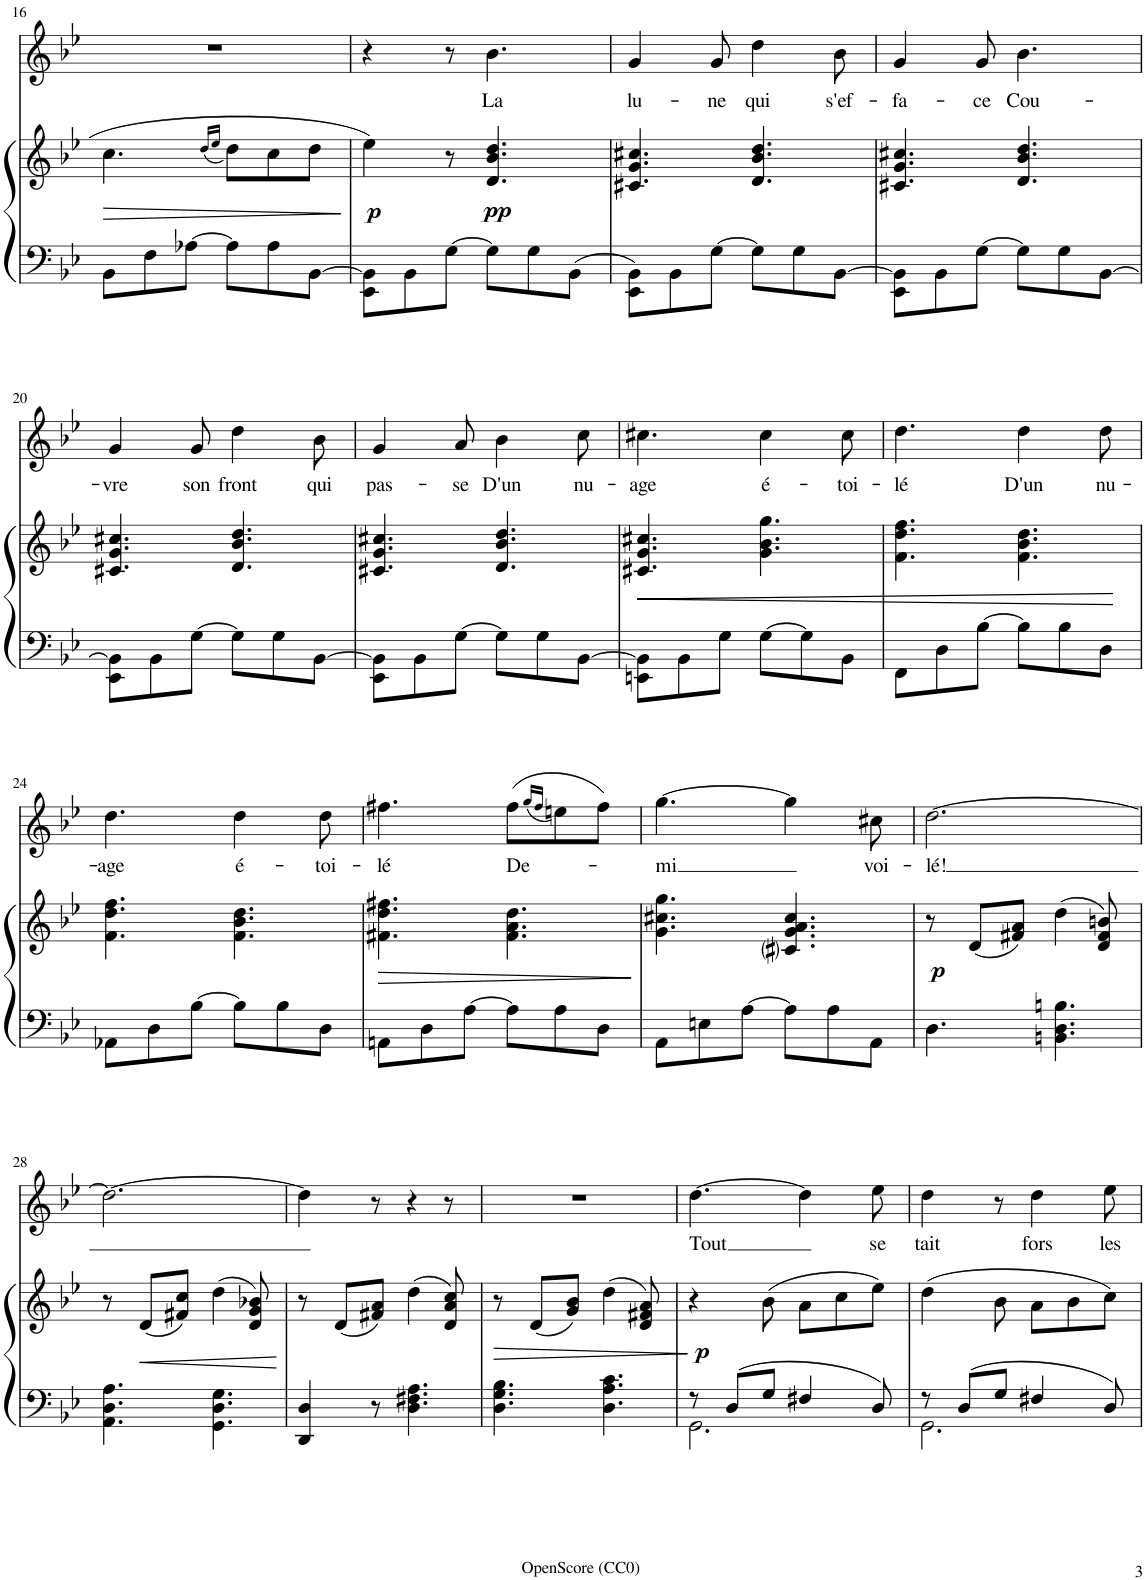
**kern	**kern	**dynam	**kern	**text
*part2	*part2	*part2	*part1	*part1
*staff3	*staff2	*staff2/3	*staff1	*staff1
*I"Piano	*	*	*I"Voice	*
*I'Pno	*	*	*	*
!!LO:PB:g=z
*clefF4	*clefG2	*	*clefG2	*
*k[b-e-]	*k[b-e-]	*	*k[b-e-]	*
*M6/8	*M6/8	*	*M6/8	*
=16	=16	=16	=16	=16
!	!	!LO:HP:b	!	!
8BB-\L	4.cc\	>	2.r	.
8F\	.	.	.	.
[8A-X\J	.	.	.	.
.	(16qdd/LL	.	.	.
.	16qee-/JJ	.	.	.
8A-\L]	8dd\L)	.	.	.
8A-\	8cc\	.	.	.
[8BB-\J	8dd\J	.	.	.
.	.	]	.	.
=17	=17	=17	=17	=17
!	!	!LO:DY:b	!	!
8EE-\ 8BB-\]L	4ee-\	p	4r	.
8BB-\	.	.	.	.
[8G\J	8r	.	8r	.
!	!	!LO:DY:b	!	!LO:LY:b
8G\L]	4.d/ 4.b-/ 4.dd/	pp	4.b-\	La
8G\	.	.	.	.
8BB-\J	.	.	.	.
=18	=18	=18	=18	=18
!	!	!	!	!LO:LY:b
8EE-\ 8BB-\L	4.c#X/ 4.g/ 4.cc#X/	.	4g/	lu-
8BB-\	.	.	.	.
!	!	!	!	!LO:LY:b
[8G\J	.	.	8g/	-ne
!	!	!	!	!LO:LY:b
8G\L]	4.d/ 4.b-/ 4.dd/	.	4dd\	qui
8G\	.	.	.	.
!	!	!	!	!LO:LY:b
[8BB-\J	.	.	8b-\	s'ef-
=19	=19	=19	=19	=19
!	!	!	!	!LO:LY:b
8EE-\ 8BB-\]L	4.c#X/ 4.g/ 4.cc#X/	.	4g/	-fa-
8BB-\	.	.	.	.
!	!	!	!	!LO:LY:b
[8G\J	.	.	8g/	-ce
!	!	!	!	!LO:LY:b
8G\L]	4.d/ 4.b-/ 4.dd/	.	4.b-\	Cou-
8G\	.	.	.	.
[8BB-\J	.	.	.	.
!!LO:LB:g=z
=20	=20	=20	=20	=20
!	!	!	!	!LO:LY:b
8EE-\ 8BB-\]L	4.c#X/ 4.g/ 4.cc#X/	.	4g/	-vre
8BB-\	.	.	.	.
!	!	!	!	!LO:LY:b
[8G\J	.	.	8g/	son
!	!	!	!	!LO:LY:b
8G\L]	4.d/ 4.b-/ 4.dd/	.	4dd\	front
8G\	.	.	.	.
!	!	!	!	!LO:LY:b
[8BB-\J	.	.	8b-\	qui
=21	=21	=21	=21	=21
!	!	!	!	!LO:LY:b
8EE-\ 8BB-\]L	4.c#X/ 4.g/ 4.cc#X/	.	4g/	pas-
8BB-\	.	.	.	.
!	!	!	!	!LO:LY:b
[8G\J	.	.	8a/	-se
!	!	!	!	!LO:LY:b
8G\L]	4.d/ 4.b-/ 4.dd/	.	4b-\	D'un
8G\	.	.	.	.
!	!	!	!	!LO:LY:b
[8BB-\J	.	.	8cc\	nu-
=22	=22	=22	=22	=22
!	!	!LO:HP:b	!	!LO:LY:b
8EEn\ 8BB-\]L	4.c#X/ 4.g/ 4.cc#X/	<	4.cc#X\	-age
8BB-\	.	.	.	.
8G\J	.	.	.	.
!	!	!	!	!LO:LY:b
[8G\L	4.g\ 4.b-\ 4.gg\	.	4cc#\	é-
8G\]	.	.	.	.
!	!	!	!	!LO:LY:b
8BB-\J	.	.	8cc#\	-toi-
=23	=23	=23	=23	=23
!	!	!	!	!LO:LY:b
8FF\L	4.f\ 4.dd\ 4.ff\	.	4.dd\	-lé
8D\	.	.	.	.
[8B-\J	.	.	.	.
!	!	!	!	!LO:LY:b
8B-\L]	4.f\ 4.b-\ 4.dd\	.	4dd\	D'un
8B-\	.	.	.	.
!	!	!	!	!LO:LY:b
8D\J	.	.	8dd\	nu-
.	.	[	.	.
!!LO:LB:g=z
=24	=24	=24	=24	=24
!	!	!	!	!LO:LY:b
8AA-X\L	4.f\ 4.dd\ 4.ff\	.	4.dd\	-age
8D\	.	.	.	.
[8B-\J	.	.	.	.
!	!	!	!	!LO:LY:b
8B-\L]	4.f\ 4.b-\ 4.dd\	.	4dd\	é-
8B-\	.	.	.	.
!	!	!	!	!LO:LY:b
8D\J	.	.	8dd\	-toi-
=25	=25	=25	=25	=25
!	!	!LO:HP:b	!	!LO:LY:b
8AAn\L	4.f#X\ 4.dd\ 4.ff#X\	>	4.ff#X\	-lé
8D\	.	.	.	.
[8A\J	.	.	.	.
!	!	!	!	!LO:LY:b
8A\L]	4.f#\ 4.a\ 4.dd\	.	(8ff#\L	De-
.	.	.	(16qgg/LL	.
.	.	.	16qff#/JJ	.
8A\	.	.	8een\)	.
8D\J	.	.	8ff#\J)	.
.	.	]	.	.
=26	=26	=26	=26	=26
!	!	!	!	!LO:LY:b
8AA\L	4.g\ 4.cc#X\ 4.gg\	.	[4.gg\	-mi
8En\	.	.	.	.
[8A\J	.	.	.	.
8A\L]	4.c#i/ 4.g/ 4.a/ 4.cc#/	.	4gg\]	.
8A\	.	.	.	.
!	!	!	!	!LO:LY:b
8AA\J	.	.	8cc#X\	voi-
=27	=27	=27	=27	=27
!	!	!LO:DY:b	!	!LO:LY:b
4.D\	8r	p	[2.dd\	-lé!
.	(8d/L	.	.	.
.	8f#X/ 8a/J)	.	.	.
4.BBn\ 4.D\ 4.Bn\	(4dd\	.	.	.
.	8d/ 8f#/ 8bn/)	.	.	.
!!LO:LB:g=z
=28	=28	=28	=28	=28
4.AA\ 4.D\ 4.A\	8r	.	2.dd\_	.
!	!	!LO:HP:b	!	!
.	(8d/L	<	.	.
.	8f#X/ 8cc/J)	.	.	.
4.GG\ 4.D\ 4.G\	(4dd\	.	.	.
.	8d/ 8g/ 8b-X/)	.	.	.
.	.	[	.	.
=29	=29	=29	=29	=29
4DD/ 4D/	8r	.	4dd\]	.
.	(8d/L	.	.	.
8r	8f#X/ 8a/J)	.	8r	.
4.D\ 4.F#X\ 4.A\	(4dd\	.	4r	.
.	8d/ 8a/ 8cc/)	.	8r	.
=30	=30	=30	=30	=30
!	!	!LO:HP:b	!	!
4.D\ 4.G\ 4.B-\	8r	>	2.r	.
.	(8d/L	.	.	.
.	8g/ 8b-/J)	.	.	.
4.D\ 4.A\ 4.c\	(4dd\	.	.	.
.	8d/ 8f#X/ 8a/)	.	.	.
.	.	]	.	.
=31	=31	=31	=31	=31
*^	*	*	*	*
!	!	!	!LO:DY:b	!	!LO:LY:b
8r	2.GG\	4r	p	[4.dd\	Tout
8D/L	.	.	.	.	.
8G/J	.	(8b-\	.	.	.
4F#X/	.	8a\L	.	4dd\]	.
.	.	8cc\	.	.	.
!	!	!	!	!	!LO:LY:b
8D/	.	8ee-\J)	.	8ee-\	se
=32	=32	=32	=32	=32	=32
!	!	!	!	!	!LO:LY:b
8r	2.GG\	(4dd\	.	4dd\	tait
8D/L	.	.	.	.	.
8G/J	.	8b-\	.	8r	.
!	!	!	!	!	!LO:LY:b
4F#X/	.	8a\L	.	4dd\	fors
.	.	8b-\	.	.	.
!	!	!	!	!	!LO:LY:b
8D/	.	8cc\J)	.	8ee-\	les
*v	*v	*	*	*	*
=	=	=	=	=
*-	*-	*-	*-	*-
